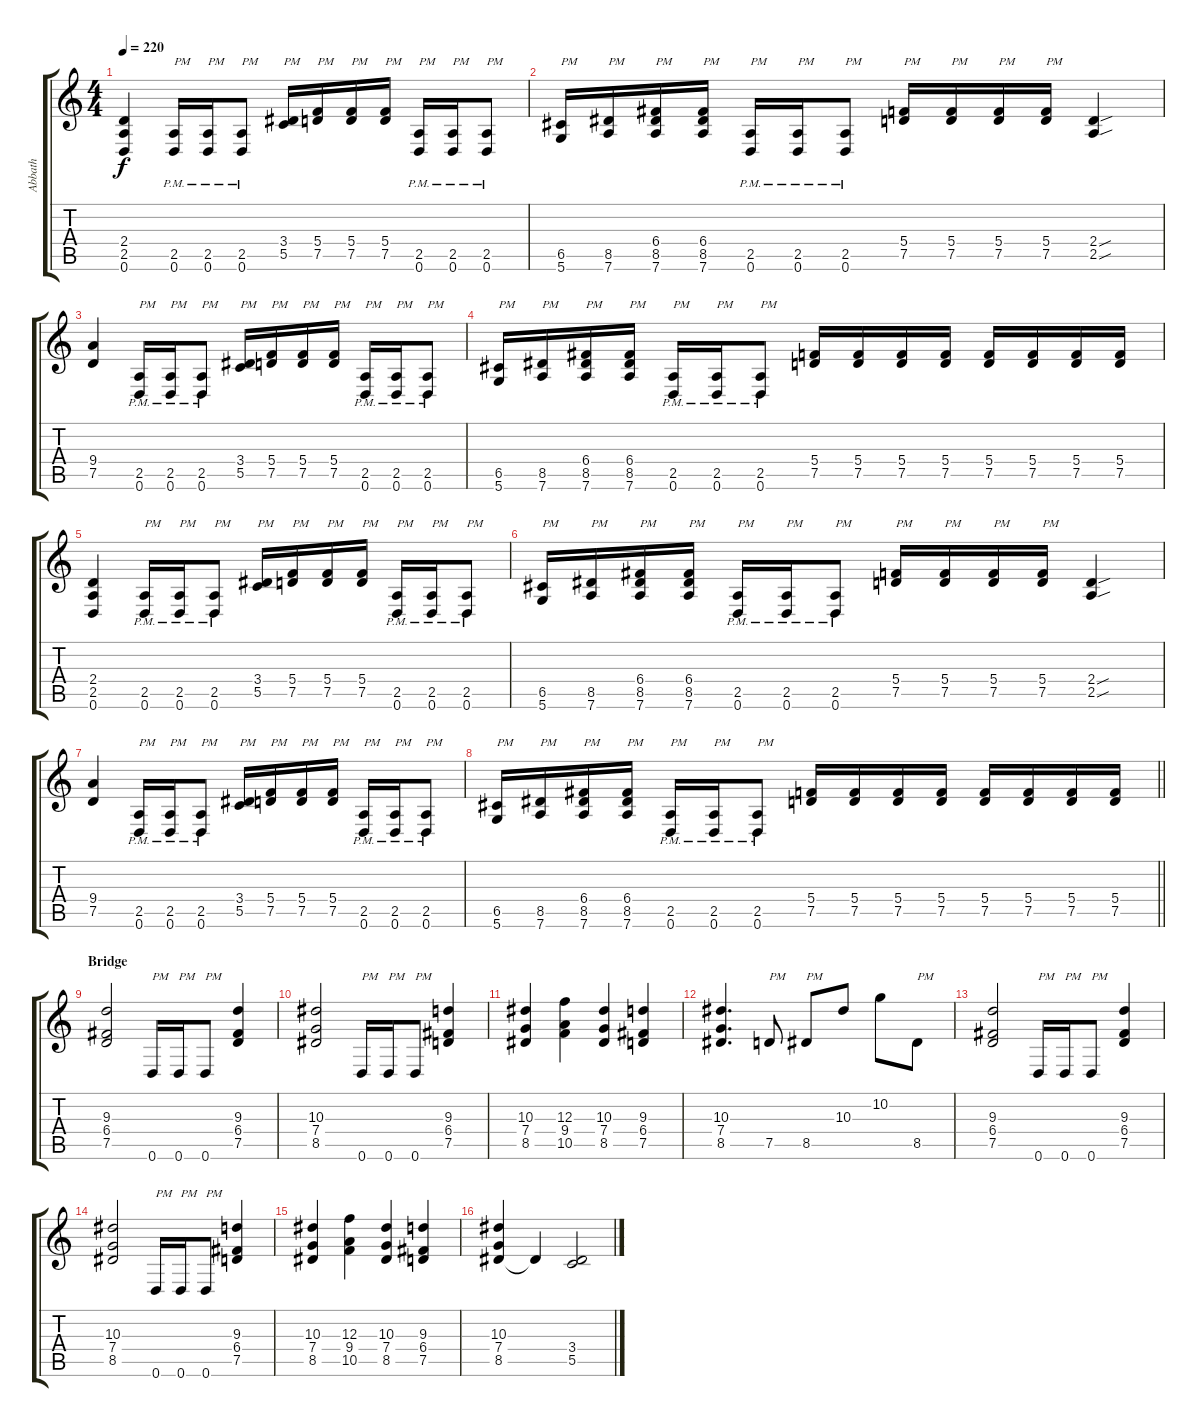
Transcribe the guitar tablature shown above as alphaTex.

\track ("Abbath" "Abbath") {instrument distortionguitar}
\staff {score tabs}
\tuning (D4 A3 F3 C3 G2 D2) {hide}
\ts (4 4)
\tempo 220
\clef g2
\ks c
(2.4 2.5 0.6).4{dy f} (2.5{pm} 0.6{pm}).16{txt "PM"} (2.5{pm} 0.6{pm}).16{txt "PM"} (2.5{pm} 0.6{pm}).8{txt "PM"} (3.4 5.5).16{txt "PM"} (5.4 7.5).16{txt "PM"} (5.4 7.5).16{txt "PM"} (5.4 7.5).16{txt "PM"} (2.5{pm} 0.6{pm}).16{txt "PM"} (2.5{pm} 0.6{pm}).16{txt "PM"} (2.5{pm} 0.6{pm}).8{txt "PM"} |
(6.5 5.6).16{txt "PM"} (8.5 7.6).16{txt "PM"} (6.4 8.5 7.6).16{txt "PM"} (6.4 8.5 7.6).16{txt "PM"} (2.5{pm} 0.6{pm}).16{txt "PM"} (2.5{pm} 0.6{pm}).16{txt "PM"} (2.5{pm} 0.6{pm}).8{txt "PM"} (5.4 7.5).16{txt "PM"} (5.4 7.5).16{txt "PM"} (5.4 7.5).16{txt "PM"} (5.4 7.5).16{txt "PM"} (2.4{sou} 2.5{sou}).4 |
(9.4 7.5).4 (2.5{pm} 0.6{pm}).16{txt "PM"} (2.5{pm} 0.6{pm}).16{txt "PM"} (2.5{pm} 0.6{pm}).8{txt "PM"} (3.4 5.5).16{txt "PM"} (5.4 7.5).16{txt "PM"} (5.4 7.5).16{txt "PM"} (5.4 7.5).16{txt "PM"} (2.5{pm} 0.6{pm}).16{txt "PM"} (2.5{pm} 0.6{pm}).16{txt "PM"} (2.5{pm} 0.6{pm}).8{txt "PM"} |
(6.5 5.6).16{txt "PM"} (8.5 7.6).16{txt "PM"} (6.4 8.5 7.6).16{txt "PM"} (6.4 8.5 7.6).16{txt "PM"} (2.5{pm} 0.6{pm}).16{txt "PM"} (2.5{pm} 0.6{pm}).16{txt "PM"} (2.5{pm} 0.6{pm}).8{txt "PM"} (5.4 7.5).16 (5.4 7.5).16 (5.4 7.5).16 (5.4 7.5).16 (5.4 7.5).16 (5.4 7.5).16 (5.4 7.5).16 (5.4 7.5).16 |
(2.4 2.5 0.6).4 (2.5{pm} 0.6{pm}).16{txt "PM"} (2.5{pm} 0.6{pm}).16{txt "PM"} (2.5{pm} 0.6{pm}).8{txt "PM"} (3.4 5.5).16{txt "PM"} (5.4 7.5).16{txt "PM"} (5.4 7.5).16{txt "PM"} (5.4 7.5).16{txt "PM"} (2.5{pm} 0.6{pm}).16{txt "PM"} (2.5{pm} 0.6{pm}).16{txt "PM"} (2.5{pm} 0.6{pm}).8{txt "PM"} |
(6.5 5.6).16{txt "PM"} (8.5 7.6).16{txt "PM"} (6.4 8.5 7.6).16{txt "PM"} (6.4 8.5 7.6).16{txt "PM"} (2.5{pm} 0.6{pm}).16{txt "PM"} (2.5{pm} 0.6{pm}).16{txt "PM"} (2.5{pm} 0.6{pm}).8{txt "PM"} (5.4 7.5).16{txt "PM"} (5.4 7.5).16{txt "PM"} (5.4 7.5).16{txt "PM"} (5.4 7.5).16{txt "PM"} (2.4{sou} 2.5{sou}).4 |
(9.4 7.5).4 (2.5{pm} 0.6{pm}).16{txt "PM"} (2.5{pm} 0.6{pm}).16{txt "PM"} (2.5{pm} 0.6{pm}).8{txt "PM"} (3.4 5.5).16{txt "PM"} (5.4 7.5).16{txt "PM"} (5.4 7.5).16{txt "PM"} (5.4 7.5).16{txt "PM"} (2.5{pm} 0.6{pm}).16{txt "PM"} (2.5{pm} 0.6{pm}).16{txt "PM"} (2.5{pm} 0.6{pm}).8{txt "PM"} |
\barLineRight lightlight
(6.5 5.6).16{txt "PM"} (8.5 7.6).16{txt "PM"} (6.4 8.5 7.6).16{txt "PM"} (6.4 8.5 7.6).16{txt "PM"} (2.5{pm} 0.6{pm}).16{txt "PM"} (2.5{pm} 0.6{pm}).16{txt "PM"} (2.5{pm} 0.6{pm}).8{txt "PM"} (5.4 7.5).16 (5.4 7.5).16 (5.4 7.5).16 (5.4 7.5).16 (5.4 7.5).16 (5.4 7.5).16 (5.4 7.5).16 (5.4 7.5).16 |
\section ("" "Bridge")
(9.3 6.4 7.5).2 0.6.16{txt "PM"} 0.6.16{txt "PM"} 0.6.8{txt "PM"} (9.3 6.4 7.5).4 |
(10.3 7.4 8.5).2 0.6.16{txt "PM"} 0.6.16{txt "PM"} 0.6.8{txt "PM"} (9.3 6.4 7.5).4 |
(10.3 7.4 8.5).4 (12.3 9.4 10.5).4 (10.3 7.4 8.5).4 (9.3 6.4 7.5).4 |
(10.3 7.4 8.5).4{d} 7.5.8{txt "PM"} 8.5.8{txt "PM"} 10.3.8 10.2.8 8.5.8{txt "PM"} |
(9.3 6.4 7.5).2 0.6.16{txt "PM"} 0.6.16{txt "PM"} 0.6.8{txt "PM"} (9.3 6.4 7.5).4 |
(10.3 7.4 8.5).2 0.6.16{txt "PM"} 0.6.16{txt "PM"} 0.6.8{txt "PM"} (9.3 6.4 7.5).4 |
(10.3 7.4 8.5).4 (12.3 9.4 10.5).4 (10.3 7.4 8.5).4 (9.3 6.4 7.5).4 |
(10.3 7.4 8.5).4 8.5{t}.4 (3.4 5.5).2
